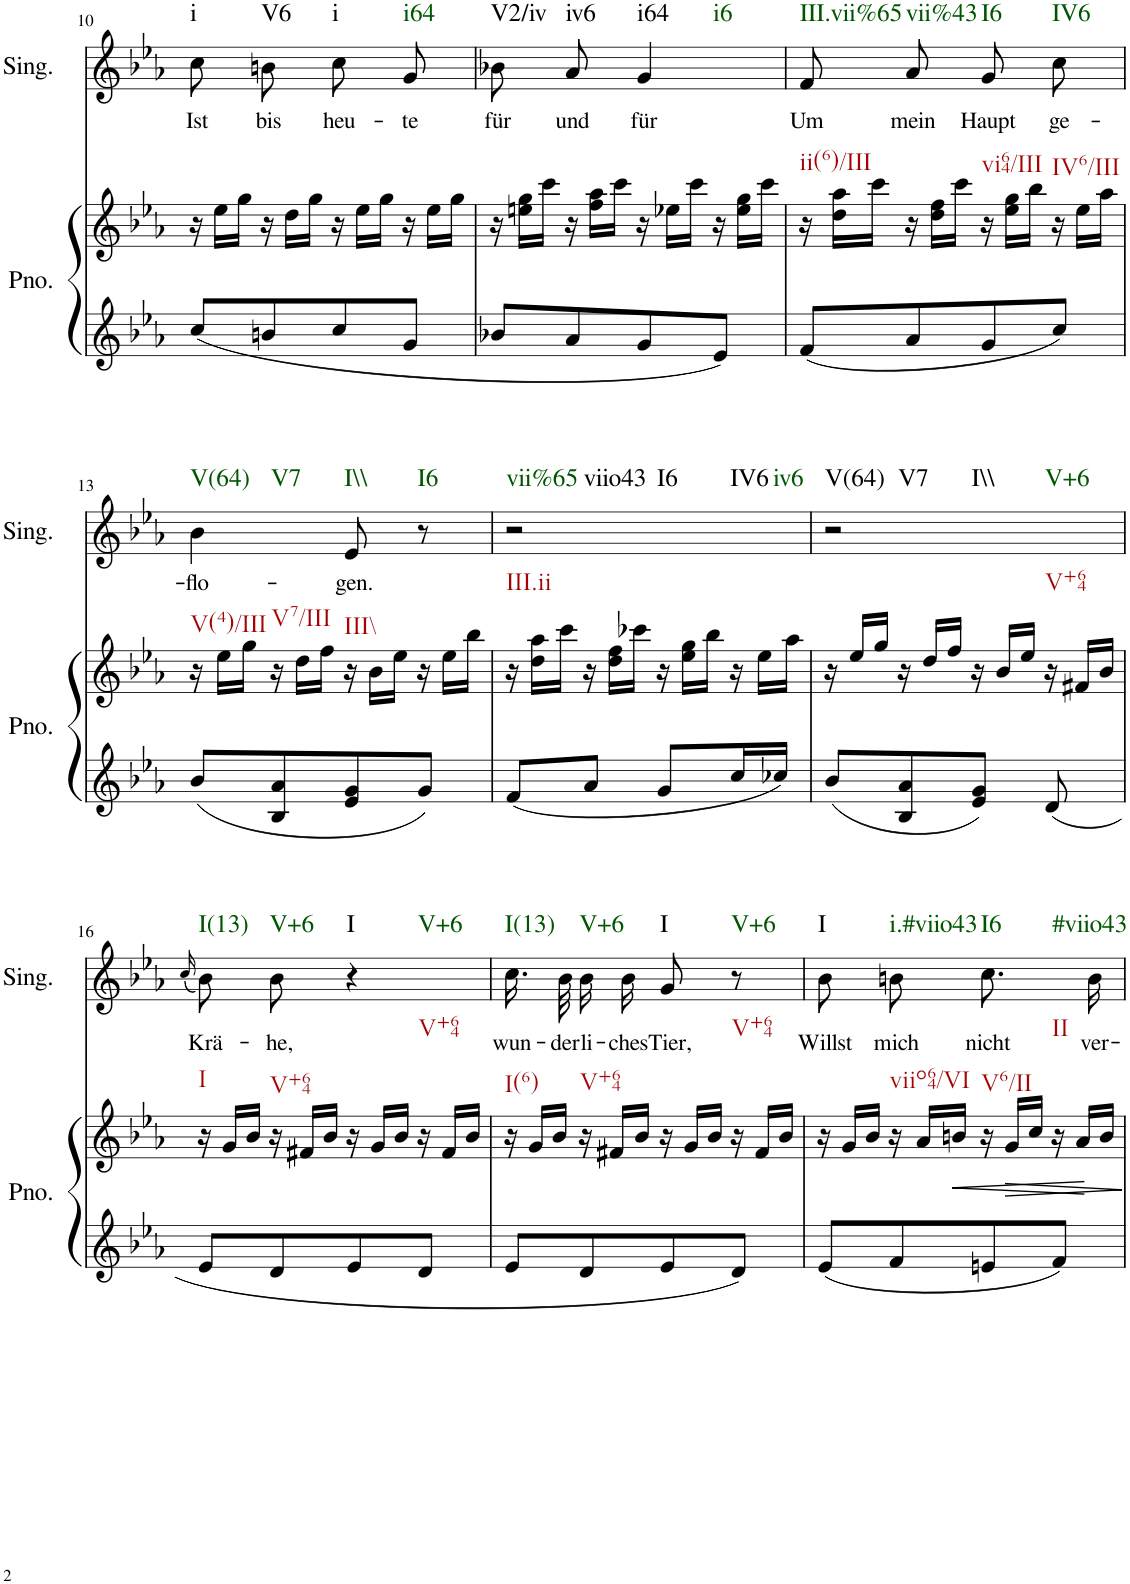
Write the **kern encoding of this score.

**kern	**kern	**dynam	**kern	**text	**harte
*part2	*part2	*part2	*part1	*part1	*part1
*staff3	*staff2	*staff2/3	*staff1	*staff1	*
*I"Pianoforte	*	*	*I"Singstimme	*	*
*I'Pno.	*	*	*I'Sing.	*	*
!!LO:PB:g=z
*clefG2	*clefG2	*	*clefG2	*	*
*k[b-e-a-]	*k[b-e-a-]	*	*k[b-e-a-]	*	*
*M2/4	*M2/4	*	*M2/4	*	*
*	*Xtuplet	*	*	*	*
=10	=10	=10	=10	=10	=10
!	!	!	!	!LO:LY:b	!LO:H:kt=i
8cc/L	24r	.	8cc\	Ist	N
.	24ee-\LL	.	.	.	.
.	24gg\JJ	.	.	.	.
!	!	!	!	!LO:LY:b	!LO:H:kt=V6
8bn/	24r	.	8bn\	bis	N
.	24dd\LL	.	.	.	.
.	24gg\JJ	.	.	.	.
!	!	!	!	!LO:LY:b	!LO:H:kt=i
8cc/	24r	.	8cc\	heu-	N
.	24ee-\LL	.	.	.	.
.	24gg\JJ	.	.	.	.
!	!	!	!	!LO:LY:b	!LO:H:kt=i64
8g/J	24r	.	8g/	-te	N
.	24ee-\LL	.	.	.	.
.	24gg\JJ	.	.	.	.
=11	=11	=11	=11	=11	=11
!	!	!	!	!LO:LY:b	!LO:H:kt=V2/iv
8b-X/L	24r	.	8b-X\	für	N
.	24een\ 24gg\LL	.	.	.	.
.	24ccc\JJ	.	.	.	.
!	!	!	!	!LO:LY:b	!LO:H:kt=iv6
8a-/	24r	.	8a-/	und	N
.	24ff\ 24aa-\LL	.	.	.	.
.	24ccc\JJ	.	.	.	.
!	!	!	!	!LO:LY:b	!LO:H:n=1:kt=i64
!	!	!	!	!	!LO:H:n=2:kt=i6
8g/	24r	.	4g/	für	N N
.	24ee-X\LL	.	.	.	.
.	24ccc\JJ	.	.	.	.
8e-/J	24r	.	.	.	.
.	24ee-\ 24gg\LL	.	.	.	.
.	24ccc\JJ	.	.	.	.
=12	=12	=12	=12	=12	=12
!	!	!	!	!LO:LY:b	!LO:H:kt=III.vii%65
8f/L	24r	.	8f/	Um	N
.	24dd\ 24aa-\LL	.	.	.	.
.	24ccc\JJ	.	.	.	.
!	!	!	!	!LO:LY:b	!LO:H:kt=vii%43
8a-/	24r	.	8a-/	mein	N
.	24dd\ 24ff\LL	.	.	.	.
.	24ccc\JJ	.	.	.	.
!	!	!	!	!LO:LY:b	!LO:H:kt=I6
8g/	24r	.	8g/	Haupt	N
.	24ee-\ 24gg\LL	.	.	.	.
.	24bb-\JJ	.	.	.	.
!	!	!	!	!LO:LY:b	!LO:H:kt=IV6
8cc/J	24r	.	8cc\	ge-	N
.	24ee-\LL	.	.	.	.
.	24aa-\JJ	.	.	.	.
!!LO:LB:g=z
=13	=13	=13	=13	=13	=13
!	!	!	!	!LO:LY:b	!LO:H:n=1:kt=V(64)
!	!	!	!	!	!LO:H:n=2:kt=V7
8b-/L	24r	.	4b-\	-flo-	N N
.	24ee-\LL	.	.	.	.
.	24gg\JJ	.	.	.	.
8B-/ 8a-/	24r	.	.	.	.
.	24dd\LL	.	.	.	.
.	24ff\JJ	.	.	.	.
!	!	!	!	!LO:LY:b	!LO:H:kt=I\\
8e-/ 8g/	24r	.	8e-/	-gen.	N
.	24b-\LL	.	.	.	.
.	24ee-\JJ	.	.	.	.
!	!	!	!	!	!LO:H:kt=I6
8g/J	24r	.	8r	.	N
.	24ee-\LL	.	.	.	.
.	24bb-\JJ	.	.	.	.
=14	=14	=14	=14	=14	=14
!	!	!	!	!	!LO:H:n=1:kt=vii%65
!	!	!	!	!	!LO:H:n=2:kt=viio43
!	!	!	!	!	!LO:H:n=3:kt=I6
!	!	!	!	!	!LO:H:n=4:kt=IV6
!	!	!	!	!	!LO:H:n=5:kt=iv6
8f/L	24r	.	2r	.	N N N N N
.	24dd\ 24aa-\LL	.	.	.	.
.	24ccc\JJ	.	.	.	.
8a-/J	24r	.	.	.	.
.	24dd\ 24ff\LL	.	.	.	.
.	24ccc-X\JJ	.	.	.	.
8g/L	24r	.	.	.	.
.	24ee-\ 24gg\LL	.	.	.	.
.	24bb-\JJ	.	.	.	.
16cc/L	24r	.	.	.	.
.	24ee-\LL	.	.	.	.
16cc-X/JJ	.	.	.	.	.
.	24aa-\JJ	.	.	.	.
=15	=15	=15	=15	=15	=15
!	!	!	!	!	!LO:H:n=1:kt=V(64)
!	!	!	!	!	!LO:H:n=2:kt=V7
!	!	!	!	!	!LO:H:n=3:kt=I\\
!	!	!	!	!	!LO:H:n=4:kt=V+6
8b-/L	24r	.	2r	.	N N N N
.	24ee-/LL	.	.	.	.
.	24gg/JJ	.	.	.	.
8B-/ 8a-/	24r	.	.	.	.
.	24dd/LL	.	.	.	.
.	24ff/JJ	.	.	.	.
8e-/ 8g/J	24r	.	.	.	.
.	24b-/LL	.	.	.	.
.	24ee-/JJ	.	.	.	.
8d/	24r	.	.	.	.
.	24f#X/LL	.	.	.	.
.	24b-/JJ	.	.	.	.
!!LO:LB:g=z
=16	=16	=16	=16	=16	=16
.	.	.	(16qcc/	.	.
!	!	!	!	!LO:LY:b	!LO:H:kt=I(13)
8e-/L	24r	.	8b-\)	Krä-	N
.	24g/LL	.	.	.	.
.	24b-/JJ	.	.	.	.
!	!	!	!	!LO:LY:b	!LO:H:kt=V+6
8d/	24r	.	8b-\	-he,	N
.	24f#X/LL	.	.	.	.
.	24b-/JJ	.	.	.	.
!	!	!	!	!	!LO:H:n=1:kt=I
!	!	!	!	!	!LO:H:n=2:kt=V+6
8e-/	24r	.	4r	.	N N
.	24g/LL	.	.	.	.
.	24b-/JJ	.	.	.	.
8d/J	24r	.	.	.	.
.	24f#/LL	.	.	.	.
.	24b-/JJ	.	.	.	.
=17	=17	=17	=17	=17	=17
!	!	!	!	!LO:LY:b	!LO:H:kt=I(13)
8e-/L	24r	.	16.cc\LL	wun-	N
.	24g/LL	.	.	.	.
.	24b-/JJ	.	.	.	.
!	!	!	!	!LO:LY:b	!
.	.	.	32b-\JJk	-der-	.
!	!	!	!	!LO:LY:b	!LO:H:kt=V+6
8d/	24r	.	16b-\LL	-li-	N
.	24f#X/LL	.	.	.	.
!	!	!	!	!LO:LY:b	!
.	.	.	16b-\JJ	-ches	.
.	24b-/JJ	.	.	.	.
!	!	!	!	!LO:LY:b	!LO:H:kt=I
8e-/	24r	.	8g/	Tier,	N
.	24g/LL	.	.	.	.
.	24b-/JJ	.	.	.	.
!	!	!	!	!	!LO:H:kt=V+6
8d/J	24r	.	8r	.	N
.	24f#/LL	.	.	.	.
.	24b-/JJ	.	.	.	.
=18	=18	=18	=18	=18	=18
!	!	!	!	!LO:LY:b	!LO:H:kt=I
8e-/L	24r	.	8b-\	Willst	N
.	24g/LL	.	.	.	.
.	24b-/JJ	.	.	.	.
!	!	!	!	!LO:LY:b	!LO:H:kt=i.#viio43
8f/	24r	.	8bn\	mich	N
.	24a-/LL	.	.	.	.
!	!	!LO:HP:b	!	!	!
.	24bn/JJ	<	.	.	.
!	!	!	!	!LO:LY:b	!LO:H:n=1:kt=I6
!	!	!	!	!	!LO:H:n=2:kt=#viio43
8en/	24r	[	8.cc\L	nicht	N N
!	!	!LO:HP:b	!	!	!
.	24g/LL	>	.	.	.
.	24cc/JJ	]	.	.	.
8f/J	24r	.	.	.	.
.	24a-/LL	.	.	.	.
!	!	!	!	!LO:LY:b	!
.	.	.	16b\Jk	ver-	.
.	24b/JJ	.	.	.	.
=	=	=	=	=	=
*-	*-	*-	*-	*-	*-
